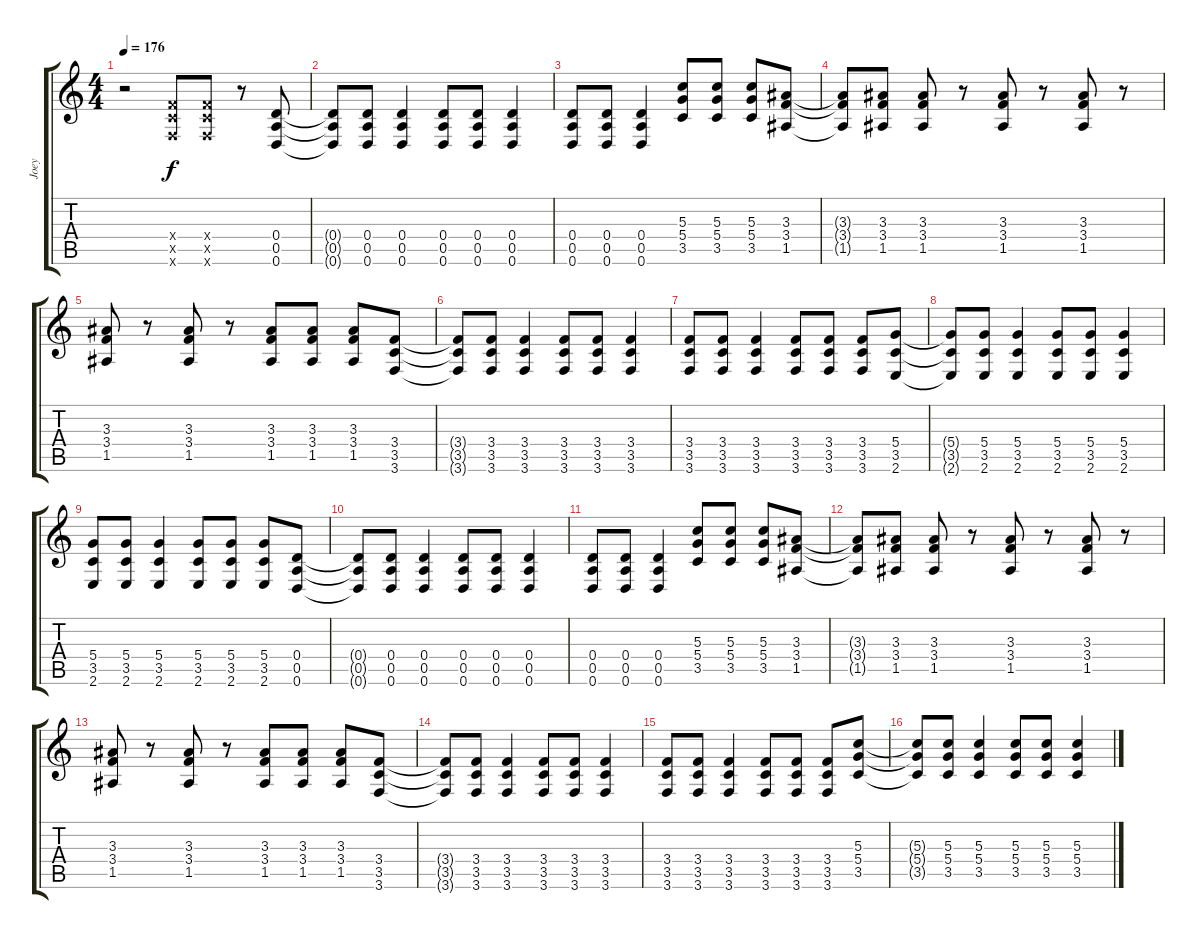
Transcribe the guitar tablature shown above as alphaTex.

\track ("Joey" "Joey") {instrument overdrivenguitar}
\staff {score tabs}
\tuning (E4 B3 G3 D3 A2 D2) {hide}
\ts (4 4)
\tempo 176
\clef g2
\ks c
r.2{dy f} (3.4{x} 3.5{x} 3.6{x}).8 (3.4{x} 3.5{x} 3.6{x}).8 r.8 (0.4 0.5 0.6).8 |
(0.4{t} 0.5{t} 0.6{t}).8 (0.4 0.5 0.6).8 (0.4 0.5 0.6).4 (0.4 0.5 0.6).8 (0.4 0.5 0.6).8 (0.4 0.5 0.6).4 |
(0.4 0.5 0.6).8 (0.4 0.5 0.6).8 (0.4 0.5 0.6).4 (5.3 5.4 3.5).8 (5.3 5.4 3.5).8 (5.3 5.4 3.5).8 (3.3 3.4 1.5).8 |
(3.3{t} 3.4{t} 1.5{t}).8 (3.3 3.4 1.5).8 (3.3 3.4 1.5).8 r.8 (3.3 3.4 1.5).8 r.8 (3.3 3.4 1.5).8 r.8 |
(3.3 3.4 1.5).8 r.8 (3.3 3.4 1.5).8 r.8 (3.3 3.4 1.5).8 (3.3 3.4 1.5).8 (3.3 3.4 1.5).8 (3.4 3.5 3.6).8 |
(3.4{t} 3.5{t} 3.6{t}).8 (3.4 3.5 3.6).8 (3.4 3.5 3.6).4 (3.4 3.5 3.6).8 (3.4 3.5 3.6).8 (3.4 3.5 3.6).4 |
(3.4 3.5 3.6).8 (3.4 3.5 3.6).8 (3.4 3.5 3.6).4 (3.4 3.5 3.6).8 (3.4 3.5 3.6).8 (3.4 3.5 3.6).8 (5.4 3.5 2.6).8 |
(5.4{t} 3.5{t} 2.6{t}).8 (5.4 3.5 2.6).8 (5.4 3.5 2.6).4 (5.4 3.5 2.6).8 (5.4 3.5 2.6).8 (5.4 3.5 2.6).4 |
(5.4 3.5 2.6).8 (5.4 3.5 2.6).8 (5.4 3.5 2.6).4 (5.4 3.5 2.6).8 (5.4 3.5 2.6).8 (5.4 3.5 2.6).8 (0.4 0.5 0.6).8 |
(0.4{t} 0.5{t} 0.6{t}).8 (0.4 0.5 0.6).8 (0.4 0.5 0.6).4 (0.4 0.5 0.6).8 (0.4 0.5 0.6).8 (0.4 0.5 0.6).4 |
(0.4 0.5 0.6).8 (0.4 0.5 0.6).8 (0.4 0.5 0.6).4 (5.3 5.4 3.5).8 (5.3 5.4 3.5).8 (5.3 5.4 3.5).8 (3.3 3.4 1.5).8 |
(3.3{t} 3.4{t} 1.5{t}).8 (3.3 3.4 1.5).8 (3.3 3.4 1.5).8 r.8 (3.3 3.4 1.5).8 r.8 (3.3 3.4 1.5).8 r.8 |
(3.3 3.4 1.5).8 r.8 (3.3 3.4 1.5).8 r.8 (3.3 3.4 1.5).8 (3.3 3.4 1.5).8 (3.3 3.4 1.5).8 (3.4 3.5 3.6).8 |
(3.4{t} 3.5{t} 3.6{t}).8 (3.4 3.5 3.6).8 (3.4 3.5 3.6).4 (3.4 3.5 3.6).8 (3.4 3.5 3.6).8 (3.4 3.5 3.6).4 |
(3.4 3.5 3.6).8 (3.4 3.5 3.6).8 (3.4 3.5 3.6).4 (3.4 3.5 3.6).8 (3.4 3.5 3.6).8 (3.4 3.5 3.6).8 (5.3 5.4 3.5).8 |
(5.3{t} 5.4{t} 3.5{t}).8 (5.3 5.4 3.5).8 (5.3 5.4 3.5).4 (5.3 5.4 3.5).8 (5.3 5.4 3.5).8 (5.3 5.4 3.5).4
